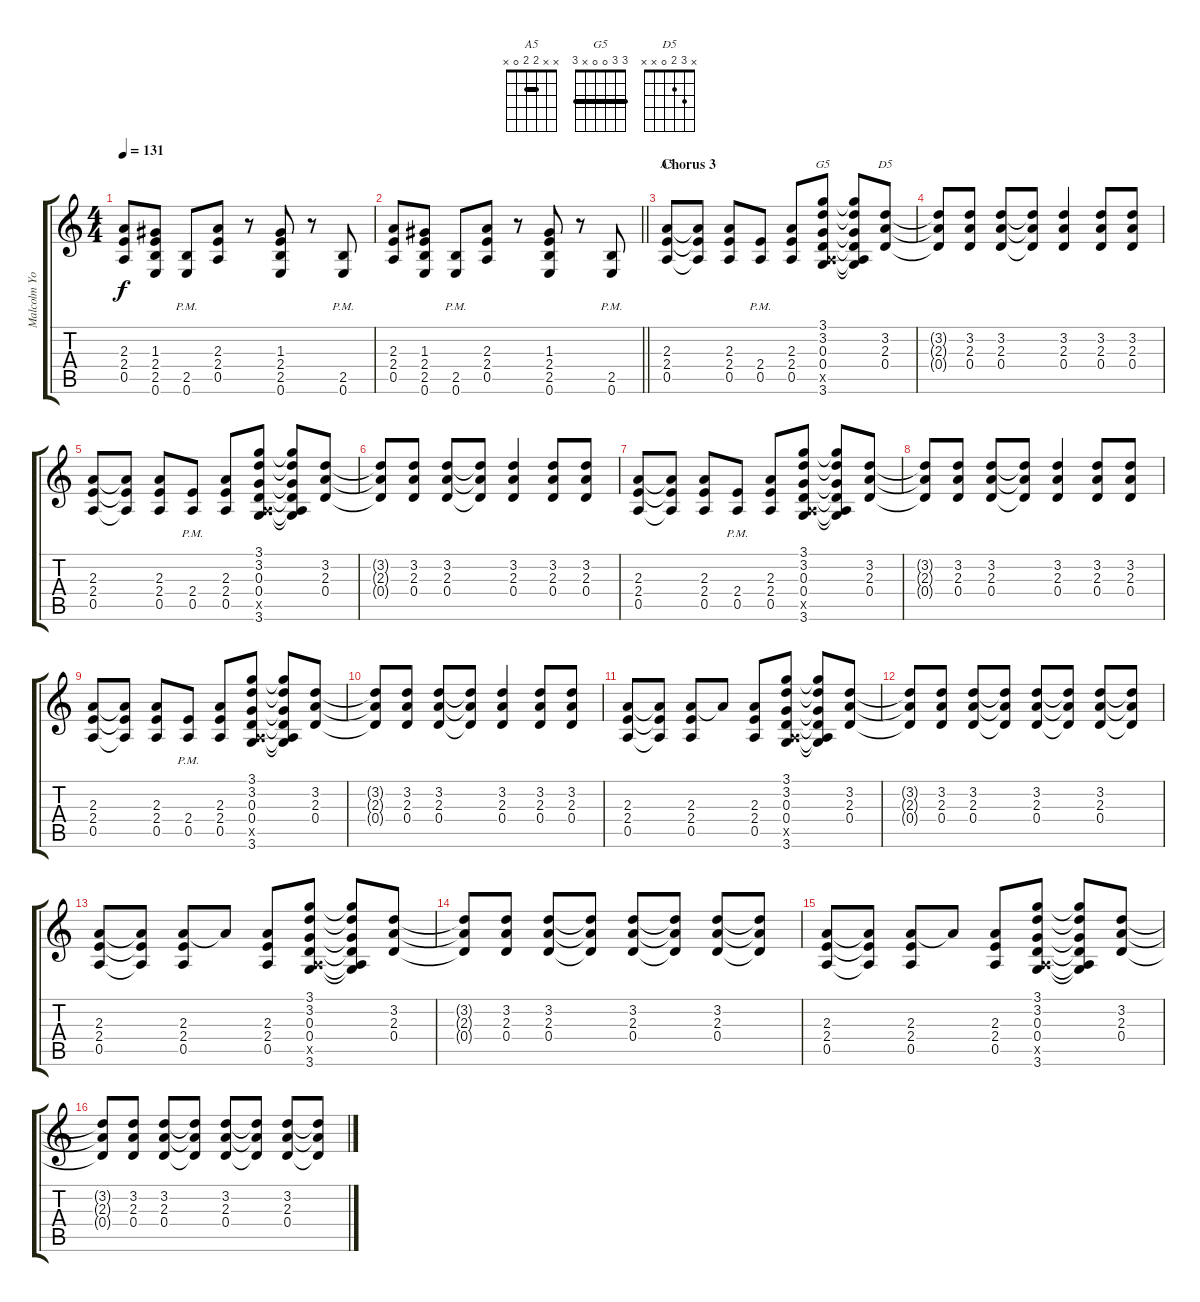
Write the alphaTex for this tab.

\track ("Malcolm Young" "Malcolm Yo") {instrument overdrivenguitar}
\staff {score tabs}
\tuning (E4 B3 G3 D3 A2 E2) {hide}
\chord ("A5" x x 2 2 0 x) {barre 2}
\chord ("G5" 3 3 0 0 x 3) {barre 3}
\chord ("D5" x 3 2 0 x x)
\ts (4 4)
\tempo 131
\clef g2
\ks c
(2.3 2.4 0.5).8{dy f} (1.3 2.4 2.5 0.6).8 (2.5{pm} 0.6{pm}).8 (2.3 2.4 0.5).8 r.8 (1.3 2.4 2.5 0.6).8 r.8 (2.5{pm} 0.6{pm}).8 |
\barLineRight lightlight
(2.3 2.4 0.5).8 (1.3 2.4 2.5 0.6).8 (2.5{pm} 0.6{pm}).8 (2.3 2.4 0.5).8 r.8 (1.3 2.4 2.5 0.6).8 r.8 (2.5{pm} 0.6{pm}).8 |
\section ("" "Chorus 3")
(2.3 2.4 0.5).8{ch "A5"} (2.3{t} 2.4{t} 0.5{t}).8 (2.3 2.4 0.5).8 (2.4{pm} 0.5{pm}).8 (2.3 2.4 0.5).8 (3.1 3.2 0.3 0.4 0.5{x} 3.6).8{ch "G5"} (3.1{t} 3.2{t} 0.3{t} 0.4{t} 0.5{t} 3.6{t}).8 (3.2 2.3 0.4).8{ch "D5"} |
(3.2{t} 2.3{t} 0.4{t}).8 (3.2 2.3 0.4).8 (3.2 2.3 0.4).8 (3.2{t} 2.3{t} 0.4{t}).8 (3.2 2.3 0.4).4 (3.2 2.3 0.4).8 (3.2 2.3 0.4).8 |
(2.3 2.4 0.5).8 (2.3{t} 2.4{t} 0.5{t}).8 (2.3 2.4 0.5).8 (2.4{pm} 0.5{pm}).8 (2.3 2.4 0.5).8 (3.1 3.2 0.3 0.4 0.5{x} 3.6).8 (3.1{t} 3.2{t} 0.3{t} 0.4{t} 0.5{t} 3.6{t}).8 (3.2 2.3 0.4).8 |
(3.2{t} 2.3{t} 0.4{t}).8 (3.2 2.3 0.4).8 (3.2 2.3 0.4).8 (3.2{t} 2.3{t} 0.4{t}).8 (3.2 2.3 0.4).4 (3.2 2.3 0.4).8 (3.2 2.3 0.4).8 |
(2.3 2.4 0.5).8 (2.3{t} 2.4{t} 0.5{t}).8 (2.3 2.4 0.5).8 (2.4{pm} 0.5{pm}).8 (2.3 2.4 0.5).8 (3.1 3.2 0.3 0.4 0.5{x} 3.6).8 (3.1{t} 3.2{t} 0.3{t} 0.4{t} 0.5{t} 3.6{t}).8 (3.2 2.3 0.4).8 |
(3.2{t} 2.3{t} 0.4{t}).8 (3.2 2.3 0.4).8 (3.2 2.3 0.4).8 (3.2{t} 2.3{t} 0.4{t}).8 (3.2 2.3 0.4).4 (3.2 2.3 0.4).8 (3.2 2.3 0.4).8 |
(2.3 2.4 0.5).8 (2.3{t} 2.4{t} 0.5{t}).8 (2.3 2.4 0.5).8 (2.4{pm} 0.5{pm}).8 (2.3 2.4 0.5).8 (3.1 3.2 0.3 0.4 0.5{x} 3.6).8 (3.1{t} 3.2{t} 0.3{t} 0.4{t} 0.5{t} 3.6{t}).8 (3.2 2.3 0.4).8 |
(3.2{t} 2.3{t} 0.4{t}).8 (3.2 2.3 0.4).8 (3.2 2.3 0.4).8 (3.2{t} 2.3{t} 0.4{t}).8 (3.2 2.3 0.4).4 (3.2 2.3 0.4).8 (3.2 2.3 0.4).8 |
(2.3 2.4 0.5).8 (2.3{t} 2.4{t} 0.5{t}).8 (2.3 2.4 0.5).8 2.3{t}.8 (2.3 2.4 0.5).8 (3.1 3.2 0.3 0.4 0.5{x} 3.6).8 (3.1{t} 3.2{t} 0.3{t} 0.4{t} 0.5{t} 3.6{t}).8 (3.2 2.3 0.4).8 |
(3.2{t} 2.3{t} 0.4{t}).8 (3.2 2.3 0.4).8 (3.2 2.3 0.4).8 (3.2{t} 2.3{t} 0.4{t}).8 (3.2 2.3 0.4).8 (3.2{t} 2.3{t} 0.4{t}).8 (3.2 2.3 0.4).8 (3.2{t} 2.3{t} 0.4{t}).8 |
(2.3 2.4 0.5).8 (2.3{t} 2.4{t} 0.5{t}).8 (2.3 2.4 0.5).8 2.3{t}.8 (2.3 2.4 0.5).8 (3.1 3.2 0.3 0.4 0.5{x} 3.6).8 (3.1{t} 3.2{t} 0.3{t} 0.4{t} 0.5{t} 3.6{t}).8 (3.2 2.3 0.4).8 |
(3.2{t} 2.3{t} 0.4{t}).8 (3.2 2.3 0.4).8 (3.2 2.3 0.4).8 (3.2{t} 2.3{t} 0.4{t}).8 (3.2 2.3 0.4).8 (3.2{t} 2.3{t} 0.4{t}).8 (3.2 2.3 0.4).8 (3.2{t} 2.3{t} 0.4{t}).8 |
(2.3 2.4 0.5).8 (2.3{t} 2.4{t} 0.5{t}).8 (2.3 2.4 0.5).8 2.3{t}.8 (2.3 2.4 0.5).8 (3.1 3.2 0.3 0.4 0.5{x} 3.6).8 (3.1{t} 3.2{t} 0.3{t} 0.4{t} 0.5{t} 3.6{t}).8 (3.2 2.3 0.4).8 |
(3.2{t} 2.3{t} 0.4{t}).8 (3.2 2.3 0.4).8 (3.2 2.3 0.4).8 (3.2{t} 2.3{t} 0.4{t}).8 (3.2 2.3 0.4).8 (3.2{t} 2.3{t} 0.4{t}).8 (3.2 2.3 0.4).8 (3.2{t} 2.3{t} 0.4{t}).8
